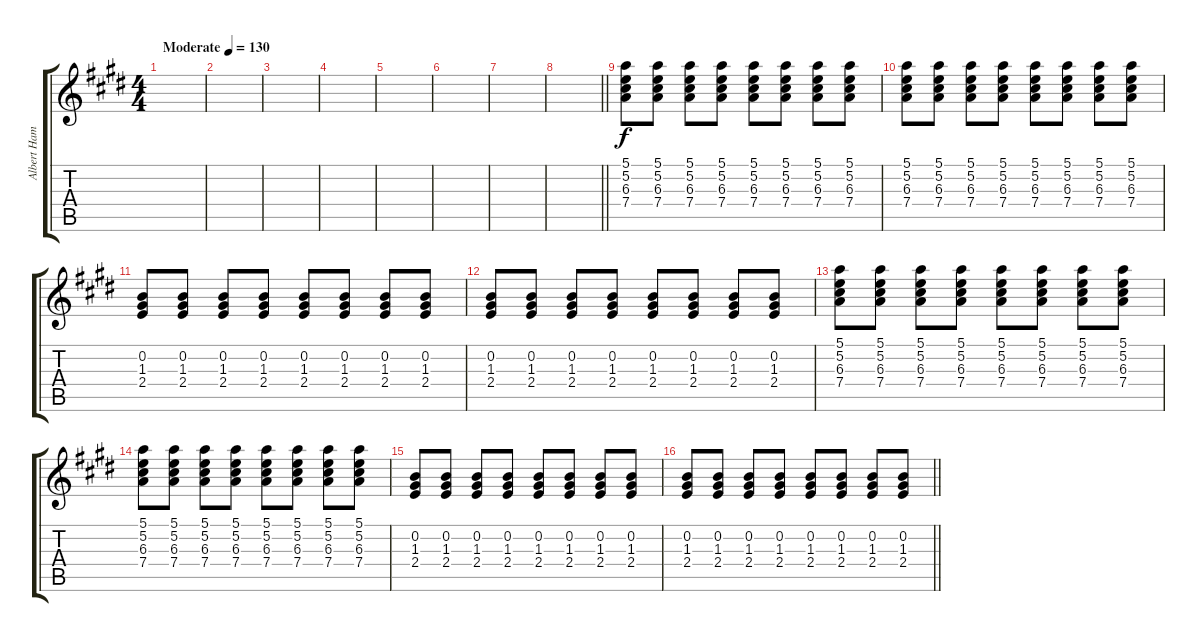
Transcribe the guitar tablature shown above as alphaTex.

\track ("Albert Hammond Jr." "Albert Ham") {instrument electricguitarmuted}
\staff {score tabs}
\tuning (E4 B3 G3 D3 A2 E2) {hide}
\ts (4 4)
\tempo (130 "Moderate")
\clef g2
\ks e
|
|
|
|
|
|
|
\barLineRight lightlight
|
(5.1 5.2 6.3 7.4).8 (5.1 5.2 6.3 7.4).8 (5.1 5.2 6.3 7.4).8 (5.1 5.2 6.3 7.4).8 (5.1 5.2 6.3 7.4).8 (5.1 5.2 6.3 7.4).8 (5.1 5.2 6.3 7.4).8 (5.1 5.2 6.3 7.4).8 |
(5.1 5.2 6.3 7.4).8 (5.1 5.2 6.3 7.4).8 (5.1 5.2 6.3 7.4).8 (5.1 5.2 6.3 7.4).8 (5.1 5.2 6.3 7.4).8 (5.1 5.2 6.3 7.4).8 (5.1 5.2 6.3 7.4).8 (5.1 5.2 6.3 7.4).8 |
(0.2 1.3 2.4).8 (0.2 1.3 2.4).8 (0.2 1.3 2.4).8 (0.2 1.3 2.4).8 (0.2 1.3 2.4).8 (0.2 1.3 2.4).8 (0.2 1.3 2.4).8 (0.2 1.3 2.4).8 |
(0.2 1.3 2.4).8 (0.2 1.3 2.4).8 (0.2 1.3 2.4).8 (0.2 1.3 2.4).8 (0.2 1.3 2.4).8 (0.2 1.3 2.4).8 (0.2 1.3 2.4).8 (0.2 1.3 2.4).8 |
(5.1 5.2 6.3 7.4).8 (5.1 5.2 6.3 7.4).8 (5.1 5.2 6.3 7.4).8 (5.1 5.2 6.3 7.4).8 (5.1 5.2 6.3 7.4).8 (5.1 5.2 6.3 7.4).8 (5.1 5.2 6.3 7.4).8 (5.1 5.2 6.3 7.4).8 |
(5.1 5.2 6.3 7.4).8 (5.1 5.2 6.3 7.4).8 (5.1 5.2 6.3 7.4).8 (5.1 5.2 6.3 7.4).8 (5.1 5.2 6.3 7.4).8 (5.1 5.2 6.3 7.4).8 (5.1 5.2 6.3 7.4).8 (5.1 5.2 6.3 7.4).8 |
(0.2 1.3 2.4).8 (0.2 1.3 2.4).8 (0.2 1.3 2.4).8 (0.2 1.3 2.4).8 (0.2 1.3 2.4).8 (0.2 1.3 2.4).8 (0.2 1.3 2.4).8 (0.2 1.3 2.4).8 |
\barLineRight lightlight
(0.2 1.3 2.4).8 (0.2 1.3 2.4).8 (0.2 1.3 2.4).8 (0.2 1.3 2.4).8 (0.2 1.3 2.4).8 (0.2 1.3 2.4).8 (0.2 1.3 2.4).8 (0.2 1.3 2.4).8
